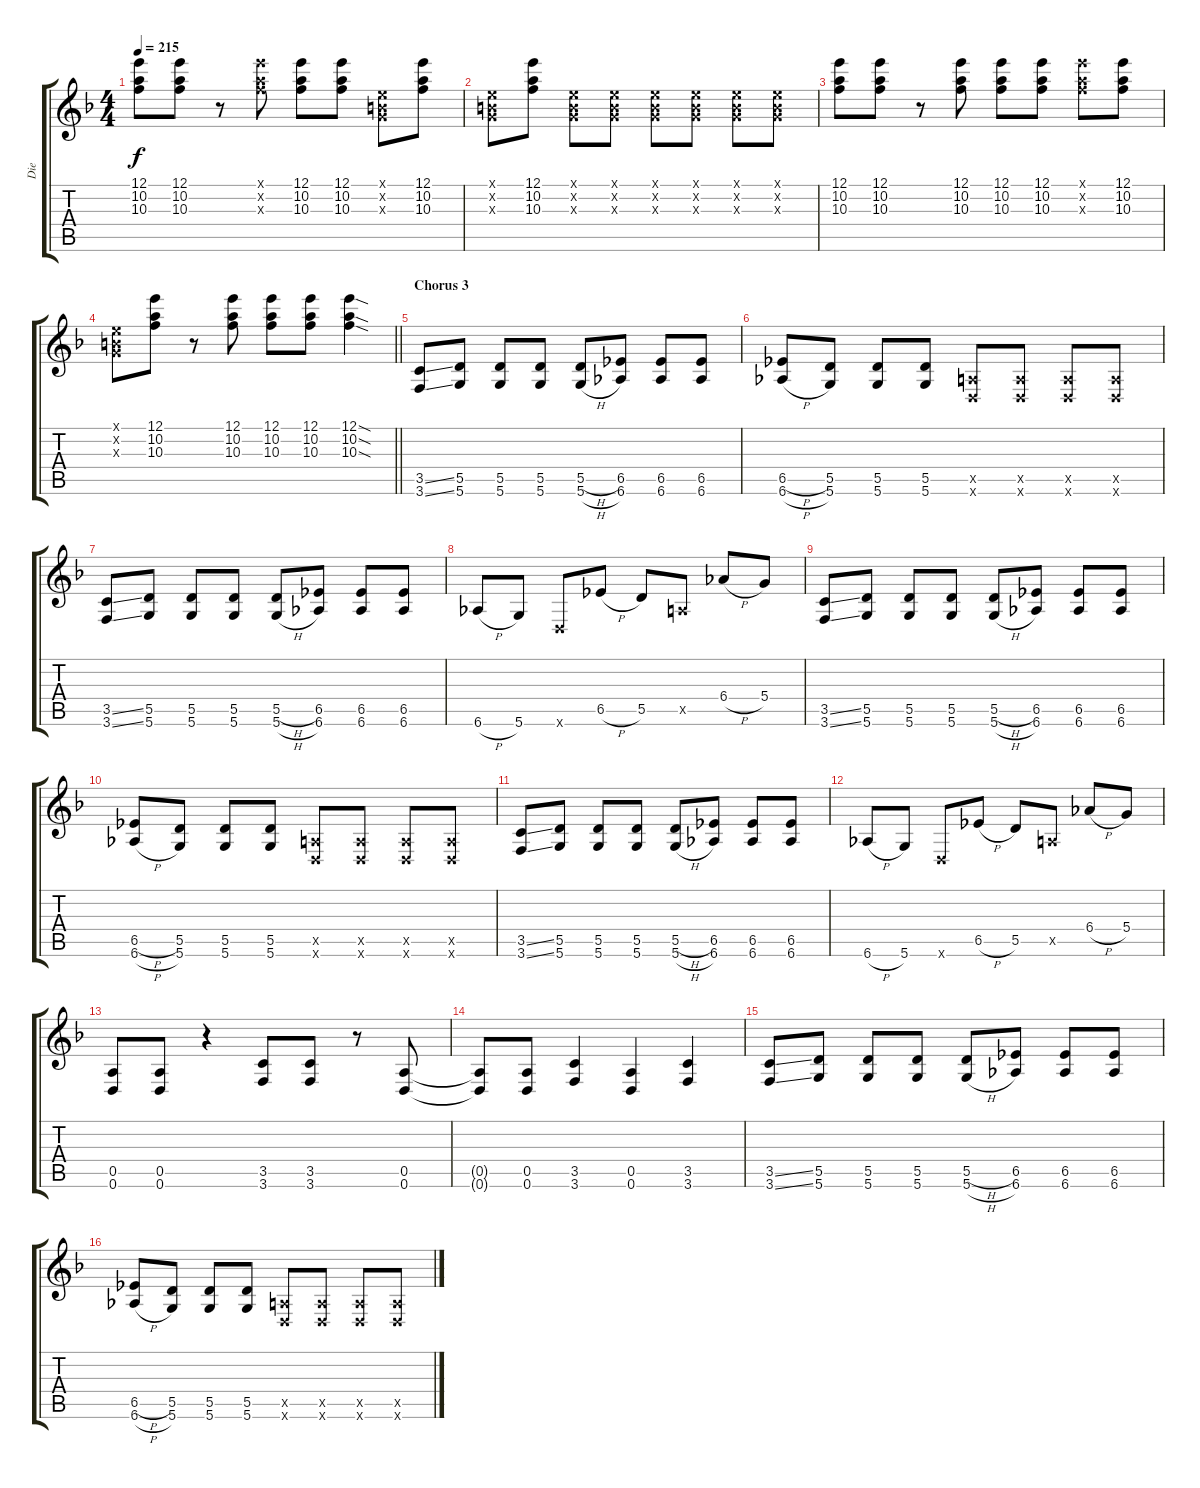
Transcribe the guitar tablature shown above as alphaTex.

\track ("Die" "Die") {instrument distortionguitar}
\staff {score tabs}
\tuning (E4 B3 G3 D3 A2 D2) {hide}
\ts (4 4)
\tempo 215
\clef g2
\ks f
(12.1 10.2 10.3).8{dy f} (12.1 10.2 10.3).8 r.8 (12.1{x} 10.2{x} 10.3{x}).8 (12.1 10.2 10.3).8 (12.1 10.2 10.3).8 (0.1{x} 0.2{x} 0.3{x}).8 (12.1 10.2 10.3).8 |
(0.1{x} 0.2{x} 0.3{x}).8 (12.1 10.2 10.3).8 (0.1{x} 0.2{x} 0.3{x}).8 (0.1{x} 0.2{x} 0.3{x}).8 (0.1{x} 0.2{x} 0.3{x}).8 (0.1{x} 0.2{x} 0.3{x}).8 (0.1{x} 0.2{x} 0.3{x}).8 (0.1{x} 0.2{x} 0.3{x}).8 |
(12.1 10.2 10.3).8 (12.1 10.2 10.3).8 r.8 (12.1 10.2 10.3).8 (12.1 10.2 10.3).8 (12.1 10.2 10.3).8 (12.1{x} 10.2{x} 10.3{x}).8 (12.1 10.2 10.3).8 |
\barLineRight lightlight
(0.1{x} 0.2{x} 0.3{x}).8 (12.1 10.2 10.3).8 r.8 (12.1 10.2 10.3).8 (12.1 10.2 10.3).8 (12.1 10.2 10.3).8 (12.1{sod} 10.2{sod} 10.3{sod}).4 |
\section ("" "Chorus 3")
(3.5{ss} 3.6{ss}).8{instrument distortionguitar} (5.5 5.6).8 (5.5 5.6).8 (5.5 5.6).8 (5.5{h} 5.6{h}).8 (6.5 6.6).8 (6.5 6.6).8 (6.5 6.6).8 |
(6.5{h} 6.6{h}).8 (5.5 5.6).8 (5.5 5.6).8 (5.5 5.6).8 (0.5{x} 0.6{x}).8 (0.5{x} 0.6{x}).8 (0.5{x} 0.6{x}).8 (0.5{x} 0.6{x}).8 |
(3.5{ss} 3.6{ss}).8 (5.5 5.6).8 (5.5 5.6).8 (5.5 5.6).8 (5.5{h} 5.6{h}).8 (6.5 6.6).8 (6.5 6.6).8 (6.5 6.6).8 |
6.6{h}.8 5.6.8 0.6{x}.8 6.5{h}.8 5.5.8 0.5{x}.8 6.4{h}.8{instrument guitarharmonics} 5.4.8 |
(3.5{ss} 3.6{ss}).8{instrument distortionguitar} (5.5 5.6).8 (5.5 5.6).8 (5.5 5.6).8 (5.5{h} 5.6{h}).8 (6.5 6.6).8 (6.5 6.6).8 (6.5 6.6).8 |
(6.5{h} 6.6{h}).8 (5.5 5.6).8 (5.5 5.6).8 (5.5 5.6).8 (0.5{x} 0.6{x}).8 (0.5{x} 0.6{x}).8 (0.5{x} 0.6{x}).8 (0.5{x} 0.6{x}).8 |
(3.5{ss} 3.6{ss}).8 (5.5 5.6).8 (5.5 5.6).8 (5.5 5.6).8 (5.5{h} 5.6{h}).8 (6.5 6.6).8 (6.5 6.6).8 (6.5 6.6).8 |
6.6{h}.8 5.6.8 0.6{x}.8 6.5{h}.8 5.5.8 0.5{x}.8 6.4{h}.8{instrument guitarharmonics} 5.4.8 |
(0.5 0.6).8{instrument distortionguitar} (0.5 0.6).8 r.4 (3.5 3.6).8 (3.5 3.6).8 r.8 (0.5 0.6).8 |
(0.5{t} 0.6{t}).8 (0.5 0.6).8 (3.5 3.6).4 (0.5 0.6).4 (3.5 3.6).4 |
(3.5{ss} 3.6{ss}).8 (5.5 5.6).8 (5.5 5.6).8 (5.5 5.6).8 (5.5{h} 5.6{h}).8 (6.5 6.6).8 (6.5 6.6).8 (6.5 6.6).8 |
(6.5{h} 6.6{h}).8 (5.5 5.6).8 (5.5 5.6).8 (5.5 5.6).8 (0.5{x} 0.6{x}).8 (0.5{x} 0.6{x}).8 (0.5{x} 0.6{x}).8 (0.5{x} 0.6{x}).8
